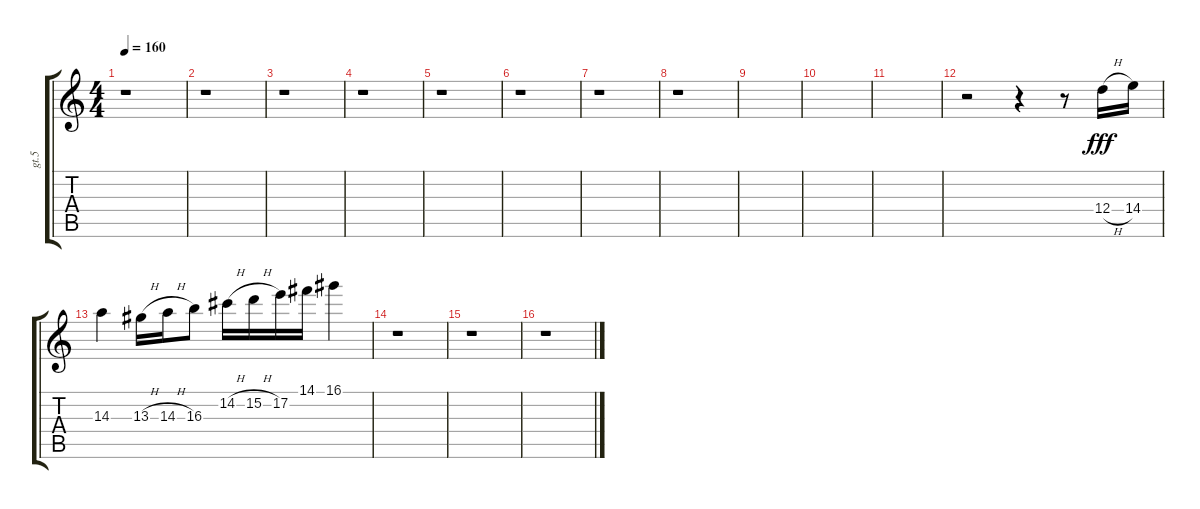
\track ("gt.5" "gt.5") {instrument distortionguitar}
\staff {score tabs}
\tuning (E4 B3 G3 D3 A2 E2) {hide}
\ts (4 4)
\tempo 160
\clef g2
\ks c
r.1{dy f} |
r.1 |
r.1 |
r.1 |
r.1 |
r.1 |
r.1 |
r.1 |
|
|
|
r.2 r.4 r.8 12.4{h}.16{dy fff} 14.4.16 |
14.3.4 13.3{h}.16 14.3{h}.16 16.3.8 14.2{h}.16 15.2{h}.16 17.2.16 14.1.16 16.1.4 |
r.1 |
r.1 |
r.1
